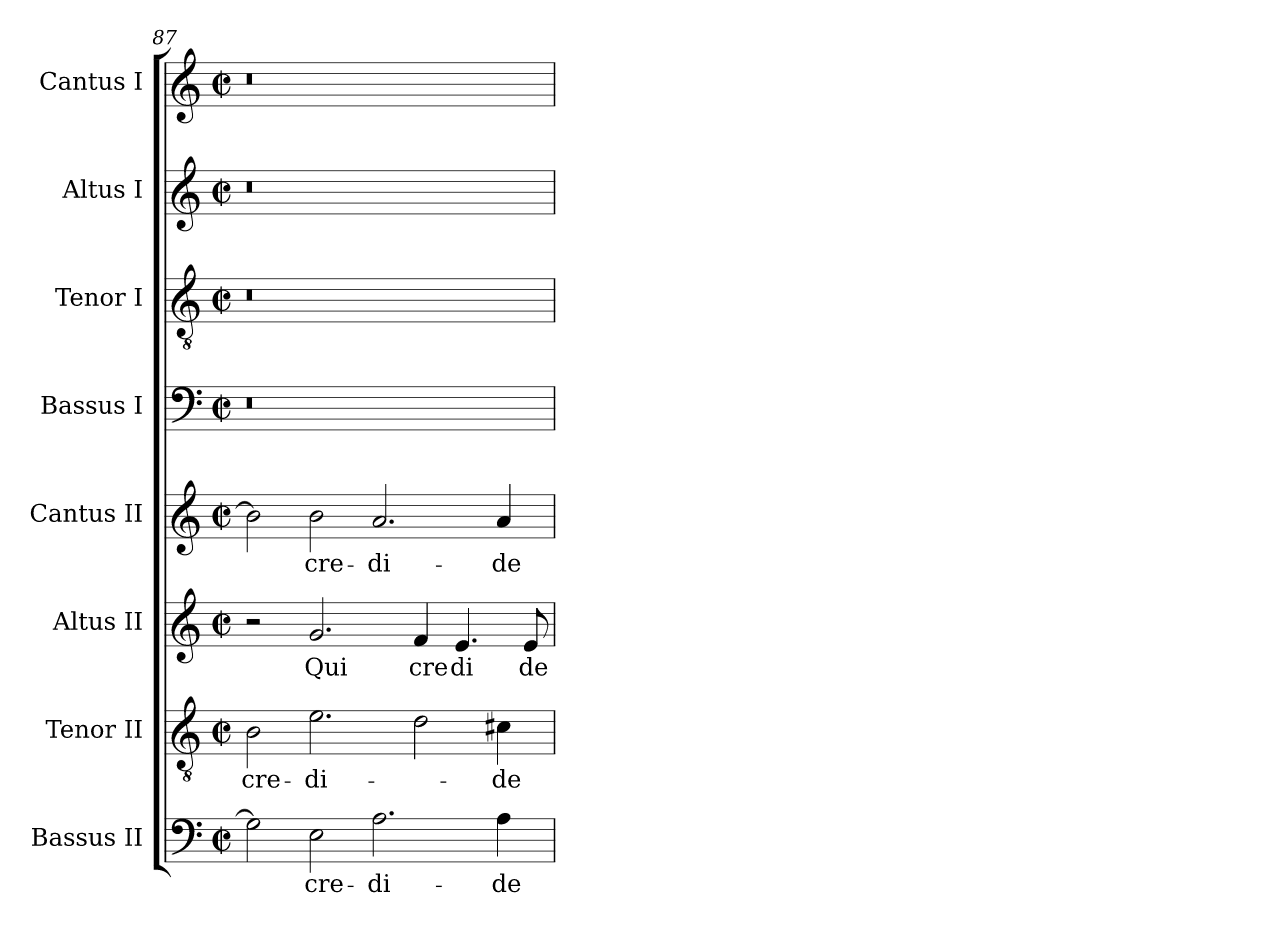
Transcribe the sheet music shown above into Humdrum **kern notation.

**kern	**text	**kern	**text	**kern	**text	**kern	**text	**kern	**kern	**kern	**kern
*part8	*part8	*part7	*part7	*part6	*part6	*part5	*part5	*part4	*part3	*part2	*part1
*staff8	*staff8	*staff7	*staff7	*staff6	*staff6	*staff5	*staff5	*staff4	*staff3	*staff2	*staff1
*I"Bassus II	*	*I"Tenor II	*	*I"Altus II	*	*I"Cantus II	*	*I"Bassus I	*I"Tenor I	*I"Altus I	*I"Cantus I
*clefF4	*	*clefGv2	*	*clefG2	*	*clefG2	*	*clefF4	*clefGv2	*clefG2	*clefG2
*M2/2	*	*M2/2	*	*M2/2	*	*M2/2	*	*M2/2	*M2/2	*M2/2	*M2/2
*met(c|)	*	*met(c|)	*	*met(c|)	*	*met(c|)	*	*met(c|)	*met(c|)	*met(c|)	*met(c|)
=87	=87	=87	=87	=87	=87	=87	=87	=87	=87	=87	=87
!	!	!	!LO:LY:b:cj	!	!	!	!	!	!	!	!
2G\]	.	2B\	cre-	2r	.	2b\]	.	0r	0r	0r	0r
!	!LO:LY:b:cj	!	!LO:LY:b:cj	!	!LO:LY:b:cj	!	!LO:LY:b:cj	!	!	!	!
2E\	cre-	2.e\	-di-	2.g/	Qui	2b\	cre-	.	.	.	.
!	!LO:LY:b:cj	!	!	!	!	!	!LO:LY:b:cj	!	!	!	!
2.A\	-di-	.	.	.	.	2.a/	-di-	.	.	.	.
!	!	!	!	!	!LO:LY:b:cj	!	!	!	!	!	!
.	.	2d\	.	4f/	cre	.	.	.	.	.	.
!	!	!	!	!	!LO:LY:b:cj	!	!	!	!	!	!
.	.	.	.	4.e/	di	.	.	.	.	.	.
!	!LO:LY:b:cj	!	!LO:LY:b:cj	!	!	!	!LO:LY:b:cj	!	!	!	!
4A\	-de-	4c#X\	-de-	.	.	4a/	-de-	.	.	.	.
!	!	!	!	!	!LO:LY:b:cj	!	!	!	!	!	!
.	.	.	.	8e/	de	.	.	.	.	.	.
=	=	=	=	=	=	=	=	=	=	=	=
*-	*-	*-	*-	*-	*-	*-	*-	*-	*-	*-	*-
